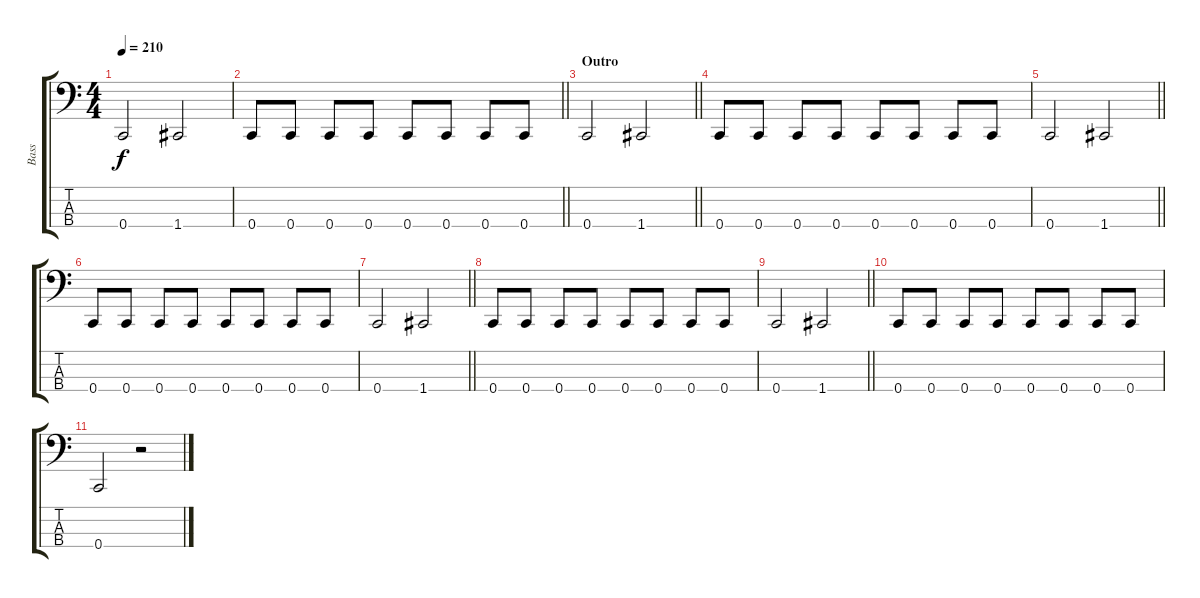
\track ("Bass" "Bass") {instrument electricbasspick}
\staff {score tabs}
\tuning (F2 C2 G1 C1) {hide}
\ts (4 4)
\tempo 210
\clef f4
\ks c
0.4.2{dy f} 1.4.2 |
\barLineRight lightlight
0.4.8 0.4.8 0.4.8 0.4.8 0.4.8 0.4.8 0.4.8 0.4.8 |
\section ("" "Outro")
\barLineRight lightlight
0.4.2 1.4.2 |
0.4.8 0.4.8 0.4.8 0.4.8 0.4.8 0.4.8 0.4.8 0.4.8 |
\barLineRight lightlight
0.4.2 1.4.2 |
0.4.8 0.4.8 0.4.8 0.4.8 0.4.8 0.4.8 0.4.8 0.4.8 |
\barLineRight lightlight
0.4.2 1.4.2 |
0.4.8 0.4.8 0.4.8 0.4.8 0.4.8 0.4.8 0.4.8 0.4.8 |
\barLineRight lightlight
0.4.2 1.4.2 |
0.4.8 0.4.8 0.4.8 0.4.8 0.4.8 0.4.8 0.4.8 0.4.8 |
0.4.2 r.2
